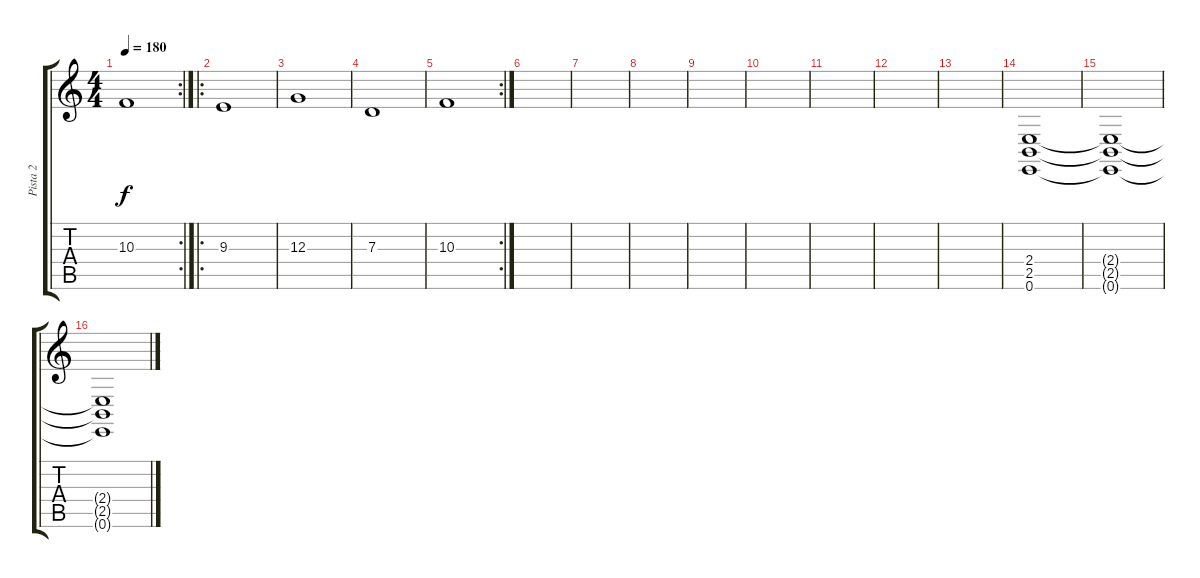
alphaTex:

\track ("Pista 2" "Pista 2") {instrument synthstrings2}
\staff {score tabs}
\tuning (E4 B3 G3 D3 A2 E2) {hide}
\rc 2
\ts (4 4)
\tempo 180
\clef g2
\ks c
10.3.1{dy f} |
\ro
9.3.1 |
12.3.1 |
7.3.1 |
\rc 2
10.3.1 |
|
|
|
|
|
|
|
|
(2.4 2.5 0.6).1 |
(2.4{t} 2.5{t} 0.6{t}).1 |
(2.4{t} 2.5{t} 0.6{t}).1
